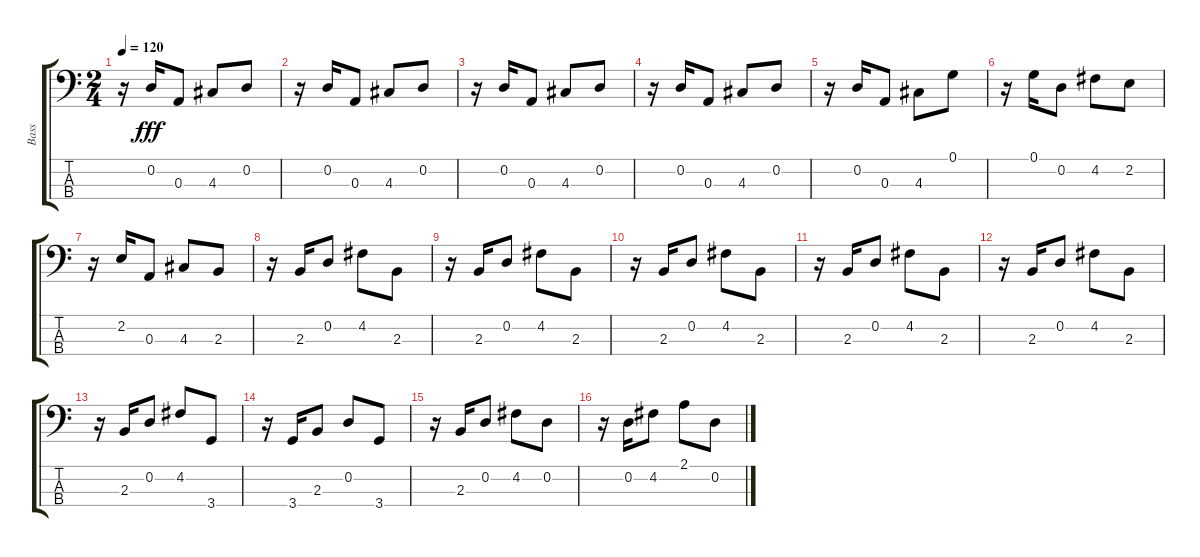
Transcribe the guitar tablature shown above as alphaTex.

\track ("Bass" "Bass") {instrument slapbass1}
\staff {score tabs}
\tuning (G2 D2 A1 E1) {hide}
\ts (2 4)
\tempo 120
\clef f4
\ks c
r.16{dy fff} 0.2.16 0.3.8 4.3.8 0.2.8 |
r.16 0.2.16 0.3.8 4.3.8 0.2.8 |
r.16 0.2.16 0.3.8 4.3.8 0.2.8 |
r.16 0.2.16 0.3.8 4.3.8 0.2.8 |
r.16 0.2.16 0.3.8 4.3.8 0.1.8 |
r.16 0.1.16 0.2.8 4.2.8 2.2.8 |
r.16 2.2.16 0.3.8 4.3.8 2.3.8 |
r.16 2.3.16 0.2.8 4.2.8 2.3.8 |
r.16 2.3.16 0.2.8 4.2.8 2.3.8 |
r.16 2.3.16 0.2.8 4.2.8 2.3.8 |
r.16 2.3.16 0.2.8 4.2.8 2.3.8 |
r.16 2.3.16 0.2.8 4.2.8 2.3.8 |
r.16 2.3.16 0.2.8 4.2.8 3.4.8 |
r.16 3.4.16 2.3.8 0.2.8 3.4.8 |
r.16 2.3.16 0.2.8 4.2.8 0.2.8 |
r.16 0.2.16 4.2.8 2.1.8 0.2.8
